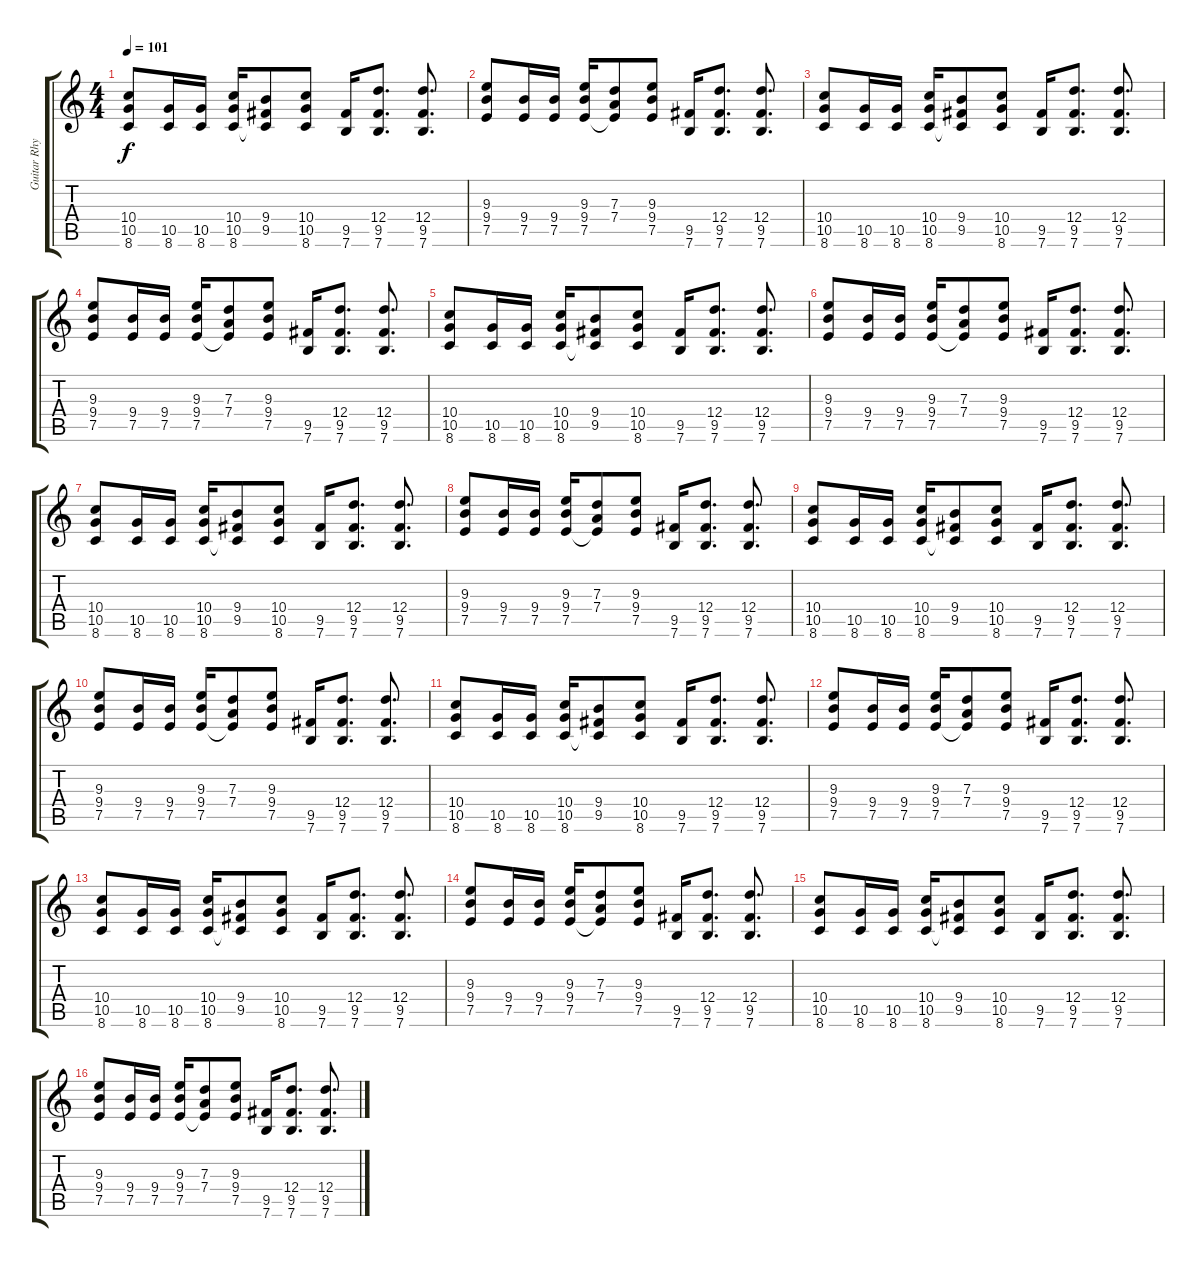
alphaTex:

\track ("Guitar Rhythm" "Guitar Rhy") {instrument distortionguitar}
\staff {score tabs}
\tuning (E4 B3 G3 D3 A2 E2) {hide}
\ts (4 4)
\tempo 101
\clef g2
\ks c
(10.4 10.5 8.6).8{dy f} (10.5 8.6).16 (10.5 8.6).16 (10.4 10.5 8.6).16 (9.4 9.5 8.6{t}).8 (10.4 10.5 8.6).8 (9.5 7.6).16 (12.4 9.5 7.6).8{d} (12.4 9.5 7.6).8{d} |
(9.3 9.4 7.5).8 (9.4 7.5).16 (9.4 7.5).16 (9.3 9.4 7.5).16 (7.3 7.4 7.5{t}).8 (9.3 9.4 7.5).8 (9.5 7.6).16 (12.4 9.5 7.6).8{d} (12.4 9.5 7.6).8{d} |
(10.4 10.5 8.6).8 (10.5 8.6).16 (10.5 8.6).16 (10.4 10.5 8.6).16 (9.4 9.5 8.6{t}).8 (10.4 10.5 8.6).8 (9.5 7.6).16 (12.4 9.5 7.6).8{d} (12.4 9.5 7.6).8{d} |
(9.3 9.4 7.5).8 (9.4 7.5).16 (9.4 7.5).16 (9.3 9.4 7.5).16 (7.3 7.4 7.5{t}).8 (9.3 9.4 7.5).8 (9.5 7.6).16 (12.4 9.5 7.6).8{d} (12.4 9.5 7.6).8{d} |
(10.4 10.5 8.6).8 (10.5 8.6).16 (10.5 8.6).16 (10.4 10.5 8.6).16 (9.4 9.5 8.6{t}).8 (10.4 10.5 8.6).8 (9.5 7.6).16 (12.4 9.5 7.6).8{d} (12.4 9.5 7.6).8{d} |
(9.3 9.4 7.5).8 (9.4 7.5).16 (9.4 7.5).16 (9.3 9.4 7.5).16 (7.3 7.4 7.5{t}).8 (9.3 9.4 7.5).8 (9.5 7.6).16 (12.4 9.5 7.6).8{d} (12.4 9.5 7.6).8{d} |
(10.4 10.5 8.6).8 (10.5 8.6).16 (10.5 8.6).16 (10.4 10.5 8.6).16 (9.4 9.5 8.6{t}).8 (10.4 10.5 8.6).8 (9.5 7.6).16 (12.4 9.5 7.6).8{d} (12.4 9.5 7.6).8{d} |
(9.3 9.4 7.5).8 (9.4 7.5).16 (9.4 7.5).16 (9.3 9.4 7.5).16 (7.3 7.4 7.5{t}).8 (9.3 9.4 7.5).8 (9.5 7.6).16 (12.4 9.5 7.6).8{d} (12.4 9.5 7.6).8{d} |
(10.4 10.5 8.6).8 (10.5 8.6).16 (10.5 8.6).16 (10.4 10.5 8.6).16 (9.4 9.5 8.6{t}).8 (10.4 10.5 8.6).8 (9.5 7.6).16 (12.4 9.5 7.6).8{d} (12.4 9.5 7.6).8{d} |
(9.3 9.4 7.5).8 (9.4 7.5).16 (9.4 7.5).16 (9.3 9.4 7.5).16 (7.3 7.4 7.5{t}).8 (9.3 9.4 7.5).8 (9.5 7.6).16 (12.4 9.5 7.6).8{d} (12.4 9.5 7.6).8{d} |
(10.4 10.5 8.6).8 (10.5 8.6).16 (10.5 8.6).16 (10.4 10.5 8.6).16 (9.4 9.5 8.6{t}).8 (10.4 10.5 8.6).8 (9.5 7.6).16 (12.4 9.5 7.6).8{d} (12.4 9.5 7.6).8{d} |
(9.3 9.4 7.5).8 (9.4 7.5).16 (9.4 7.5).16 (9.3 9.4 7.5).16 (7.3 7.4 7.5{t}).8 (9.3 9.4 7.5).8 (9.5 7.6).16 (12.4 9.5 7.6).8{d} (12.4 9.5 7.6).8{d} |
(10.4 10.5 8.6).8 (10.5 8.6).16 (10.5 8.6).16 (10.4 10.5 8.6).16 (9.4 9.5 8.6{t}).8 (10.4 10.5 8.6).8 (9.5 7.6).16 (12.4 9.5 7.6).8{d} (12.4 9.5 7.6).8{d} |
(9.3 9.4 7.5).8 (9.4 7.5).16 (9.4 7.5).16 (9.3 9.4 7.5).16 (7.3 7.4 7.5{t}).8 (9.3 9.4 7.5).8 (9.5 7.6).16 (12.4 9.5 7.6).8{d} (12.4 9.5 7.6).8{d} |
(10.4 10.5 8.6).8 (10.5 8.6).16 (10.5 8.6).16 (10.4 10.5 8.6).16 (9.4 9.5 8.6{t}).8 (10.4 10.5 8.6).8 (9.5 7.6).16 (12.4 9.5 7.6).8{d} (12.4 9.5 7.6).8{d} |
(9.3 9.4 7.5).8 (9.4 7.5).16 (9.4 7.5).16 (9.3 9.4 7.5).16 (7.3 7.4 7.5{t}).8 (9.3 9.4 7.5).8 (9.5 7.6).16 (12.4 9.5 7.6).8{d} (12.4 9.5 7.6).8{d}
